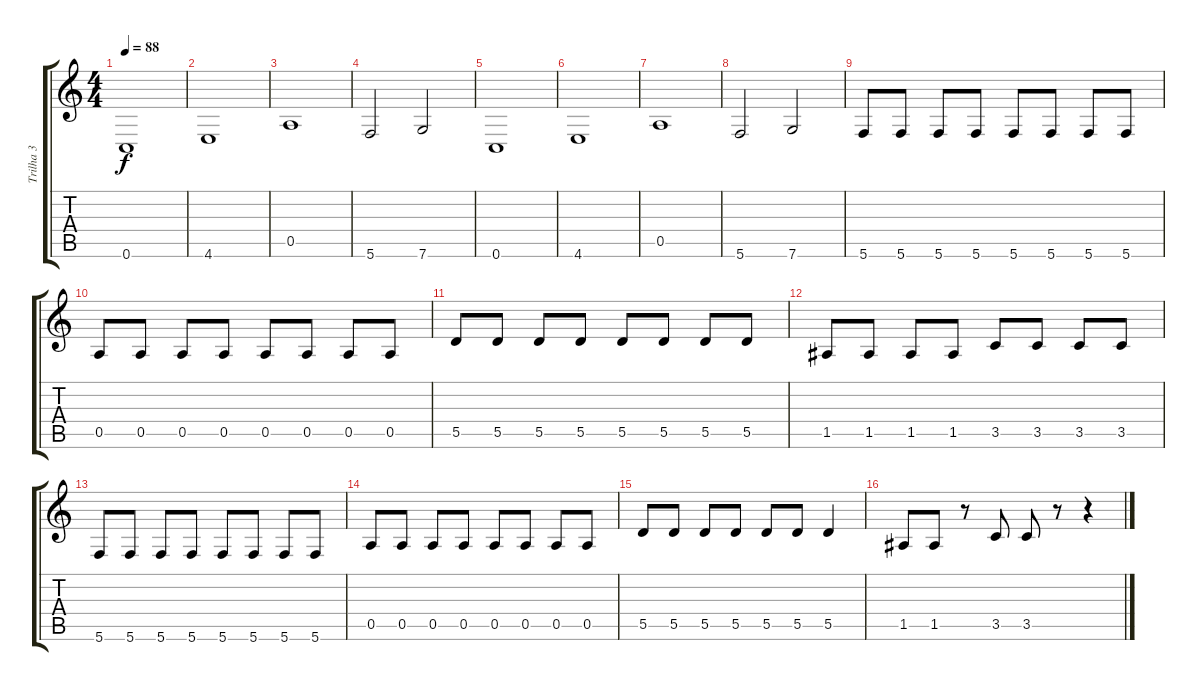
\track ("Trilha 3" "Trilha 3") {instrument electricguitarclean}
\staff {score tabs}
\tuning (E4 B3 G3 D3 A2 C2) {hide}
\ts (4 4)
\tempo 88
\clef g2
\ks c
0.6.1{dy f volume 0 instrument electricguitarclean} |
4.6.1 |
0.5.1 |
5.6.2 7.6.2 |
0.6.1 |
4.6.1 |
0.5.1 |
5.6.2 7.6.2 |
5.6.8 5.6.8 5.6.8 5.6.8 5.6.8 5.6.8 5.6.8 5.6.8 |
0.5.8 0.5.8 0.5.8 0.5.8 0.5.8 0.5.8 0.5.8 0.5.8 |
5.5.8 5.5.8 5.5.8 5.5.8 5.5.8 5.5.8 5.5.8 5.5.8 |
1.5.8 1.5.8 1.5.8 1.5.8 3.5.8 3.5.8 3.5.8 3.5.8 |
5.6.8 5.6.8 5.6.8 5.6.8 5.6.8 5.6.8 5.6.8 5.6.8 |
0.5.8 0.5.8 0.5.8 0.5.8 0.5.8 0.5.8 0.5.8 0.5.8 |
5.5.8 5.5.8 5.5.8 5.5.8 5.5.8 5.5.8 5.5.4 |
1.5.8 1.5.8 r.8 3.5.8 3.5.8 r.8 r.4
